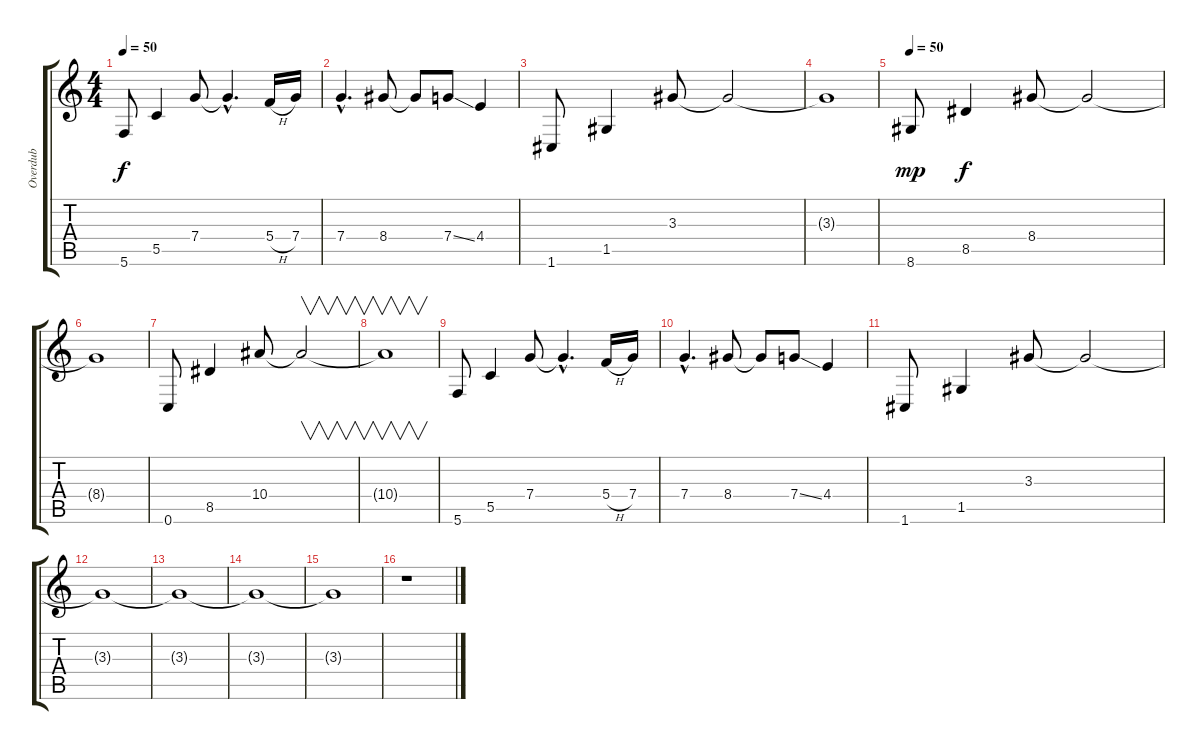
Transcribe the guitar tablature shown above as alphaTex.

\track ("Overdub" "Overdub") {instrument overdrivenguitar}
\staff {score tabs}
\tuning (D4 A3 F3 C3 G2 C2) {hide}
\ts (4 4)
\tempo 50
\clef g2
\ks c
5.6.8{dy f} 5.5.4 7.4.8 7.4{hac t}.4{d} 5.4{h}.16 7.4.16 |
7.4{hac}.4{d} 8.4.8 8.4{t}.8 7.4{ss}.8 4.4.4 |
1.6.8 1.5.4 3.3.8 3.3{t}.2 |
3.3{t}.1 |
\tempo 50
8.6.8{dy mp} 8.5.4{dy f} 8.4.8 8.4{t}.2 |
8.4{t}.1 |
0.6.8 8.5.4 10.4.8 10.4{t}.2{v} |
10.4{t}.1{v} |
5.6.8 5.5.4 7.4.8 7.4{hac t}.4{d} 5.4{h}.16 7.4.16 |
7.4{hac}.4{d} 8.4.8 8.4{t}.8 7.4{ss}.8 4.4.4 |
1.6.8 1.5.4 3.3.8 3.3{t}.2 |
3.3{t}.1 |
3.3{t}.1 |
3.3{t}.1 |
3.3{t}.1 |
r.1
